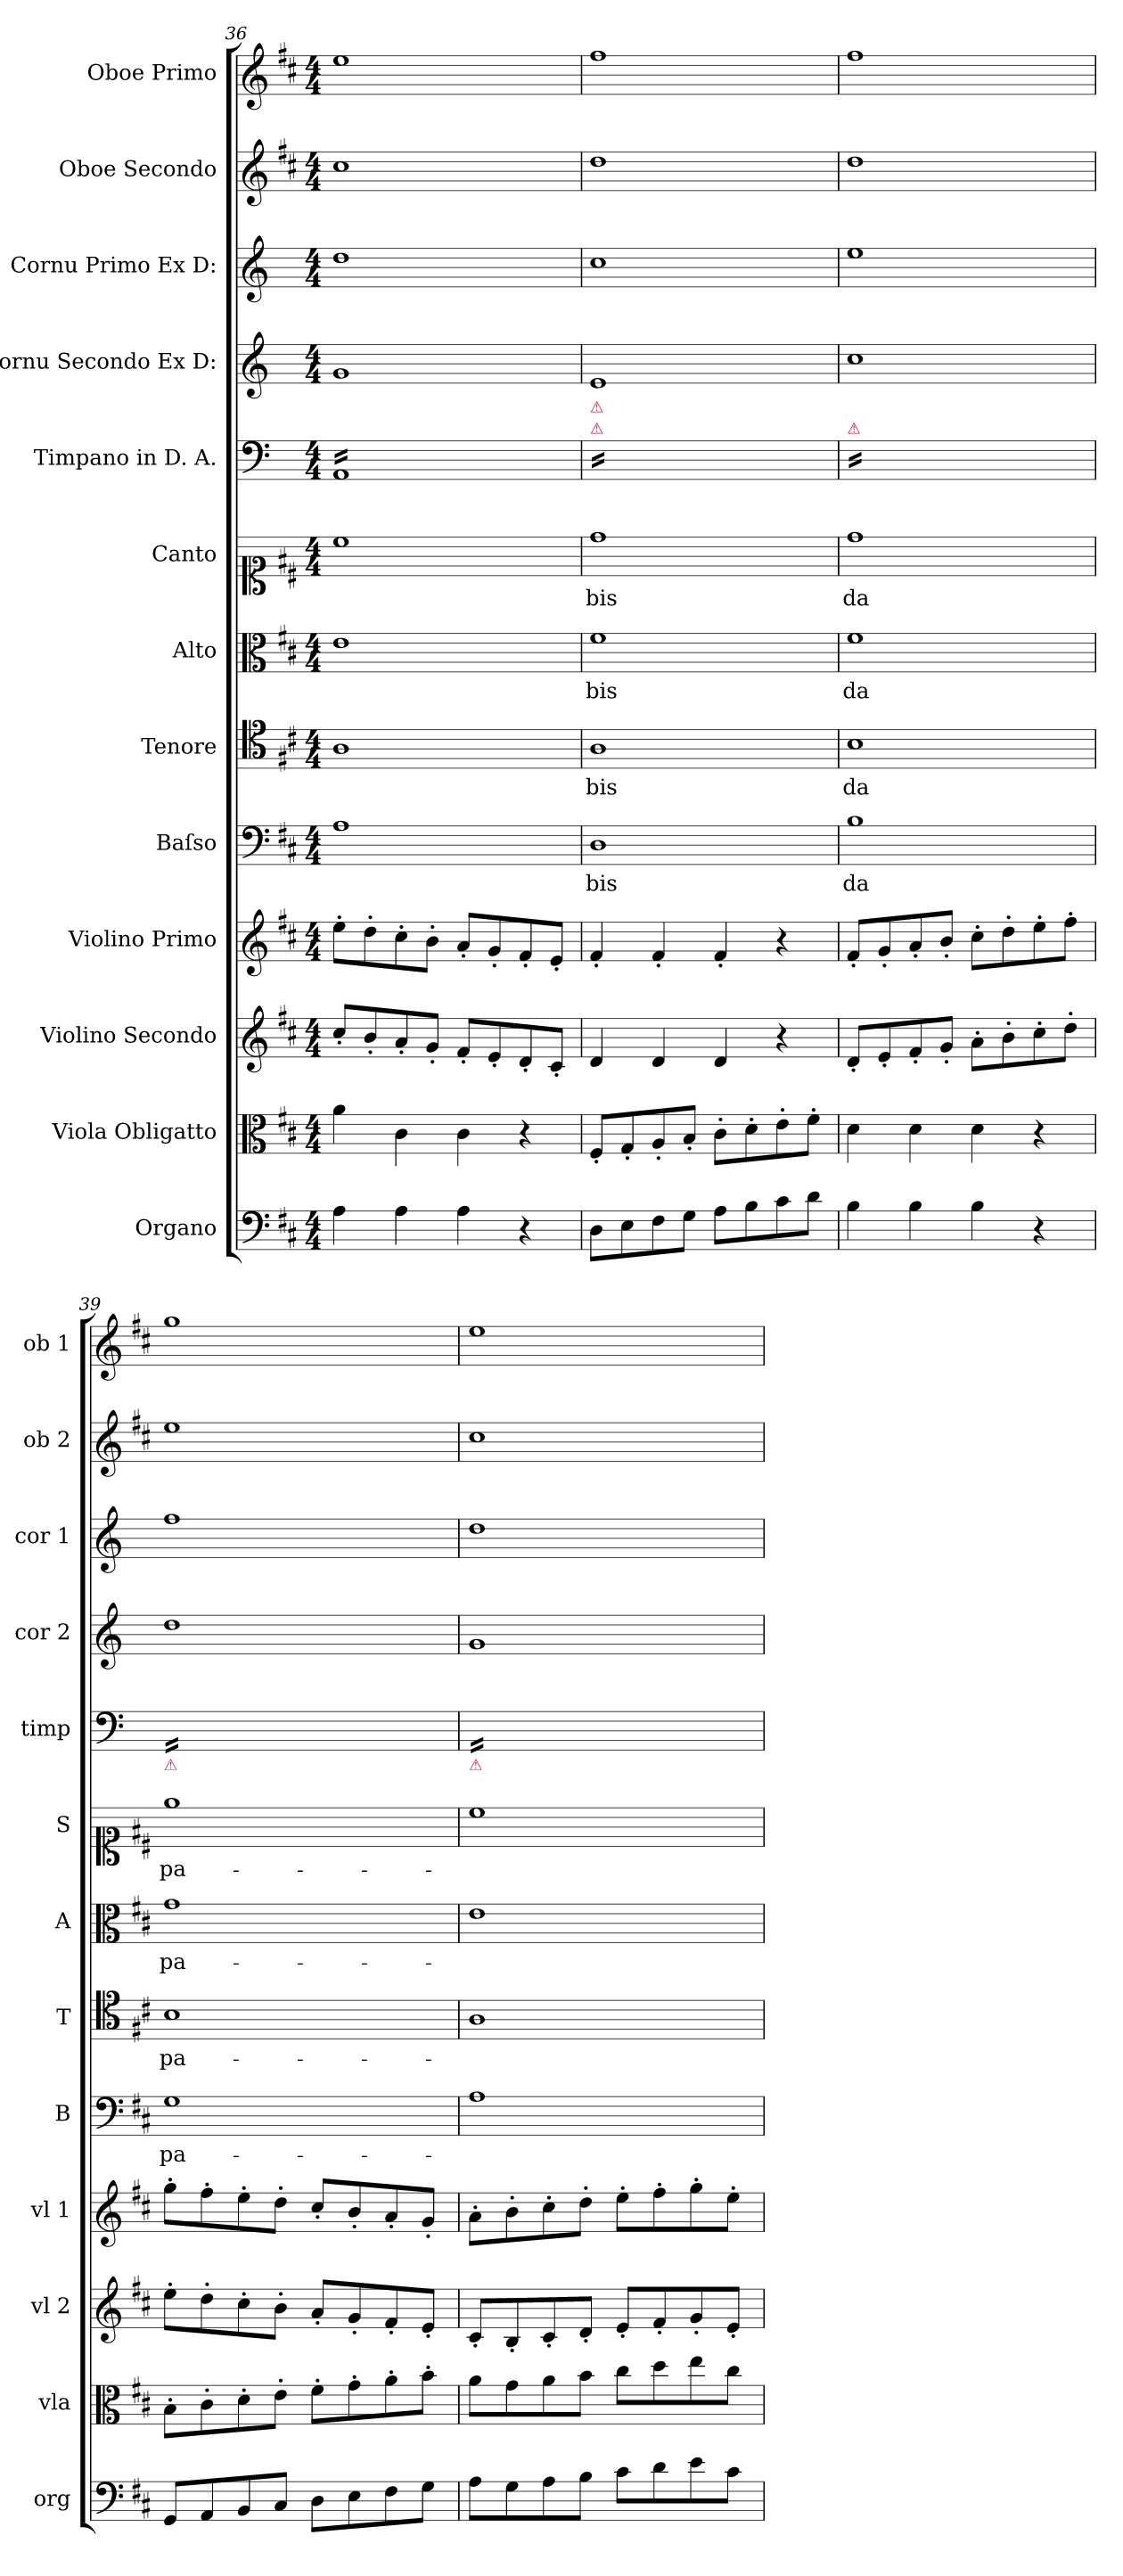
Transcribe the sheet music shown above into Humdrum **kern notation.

**kern	**kern	**kern	**kern	**kern	**text	**kern	**text	**kern	**text	**kern	**text	**kern	**kern	**kern	**kern	**kern
*part13	*part12	*part11	*part10	*part9	*part9	*part8	*part8	*part7	*part7	*part6	*part6	*part5	*part4	*part3	*part2	*part1
*staff13	*staff12	*staff11	*staff10	*staff9	*staff9	*staff8	*staff8	*staff7	*staff7	*staff6	*staff6	*staff5	*staff4	*staff3	*staff2	*staff1
*I"Organo	*I"Viola Obligatto	*I"Violino Secondo	*I"Violino Primo	*I"Baſso	*	*I"Tenore	*	*I"Alto	*	*I"Canto	*	*I"Timpano in D. A.	*I"Cornu Secondo Ex D:	*I"Cornu Primo Ex D:	*I"Oboe Secondo	*I"Oboe Primo
*I'org	*I'vla	*I'vl 2	*I'vl 1	*I'B	*	*I'T	*	*I'A	*	*I'S	*	*I'timp	*I'cor 2	*I'cor 1	*I'ob 2	*I'ob 1
*clefF4	*clefC3	*clefG2	*clefG2	*clefF4	*	*clefC4	*	*clefC3	*	*clefC1	*	*clefF4	*clefG2	*clefG2	*clefG2	*clefG2
*	*	*	*	*	*	*	*	*	*	*	*	*	*ITrd6c10	*ITrd6c10	*	*
*k[f#c#]	*k[f#c#]	*k[f#c#]	*k[f#c#]	*k[f#c#]	*	*k[f#c#]	*	*k[f#c#]	*	*k[f#c#]	*	*k[]	*k[f#c#]	*k[f#c#]	*k[f#c#]	*k[f#c#]
*D:	*D:	*D:	*D:	*D:	*	*D:	*	*D:	*	*D:	*	*	*	*	*D:	*D:
*M4/4	*M4/4	*M4/4	*M4/4	*M4/4	*	*M4/4	*	*M4/4	*	*M4/4	*	*M4/4	*M4/4	*M4/4	*M4/4	*M4/4
=36	=36	=36	=36	=36	=36	=36	=36	=36	=36	=36	=36	=36	=36	=36	=36	=36
!	!	!	!	!	!	!	!	!	!	!	!	!LO:TX:b:color=crimson:t=⚠	!	!	!	!
*	*	*	*	*	*	*	*	*	*	*	*	*tremolo	*	*	*	*
4A\	4a\	8cc#'/L	8ee'\L	1A	.	1A	.	1e	.	1cc#	.	16AALL	1A	1e	1cc#	1ee
.	.	.	.	.	.	.	.	.	.	.	.	16AA	.	.	.	.
.	.	8b'/	8dd'\	.	.	.	.	.	.	.	.	16AA	.	.	.	.
.	.	.	.	.	.	.	.	.	.	.	.	16AA	.	.	.	.
4A\	4c#\	8a'/	8cc#'\	.	.	.	.	.	.	.	.	16AA	.	.	.	.
.	.	.	.	.	.	.	.	.	.	.	.	16AA	.	.	.	.
.	.	8g'/J	8b'\J	.	.	.	.	.	.	.	.	16AA	.	.	.	.
.	.	.	.	.	.	.	.	.	.	.	.	16AA	.	.	.	.
4A\	4c#\	8f#'/L	8a'/L	.	.	.	.	.	.	.	.	16AA	.	.	.	.
.	.	.	.	.	.	.	.	.	.	.	.	16AA	.	.	.	.
.	.	8e'/	8g'/	.	.	.	.	.	.	.	.	16AA	.	.	.	.
.	.	.	.	.	.	.	.	.	.	.	.	16AA	.	.	.	.
4r	4r	8d'/	8f#'/	.	.	.	.	.	.	.	.	16AA	.	.	.	.
.	.	.	.	.	.	.	.	.	.	.	.	16AA	.	.	.	.
.	.	8c#'/J	8e'/J	.	.	.	.	.	.	.	.	16AA	.	.	.	.
.	.	.	.	.	.	.	.	.	.	.	.	16AAJJ	.	.	.	.
=37	=37	=37	=37	=37	=37	=37	=37	=37	=37	=37	=37	=37	=37	=37	=37	=37
!	!	!	!	!	!	!	!	!	!	!	!	!LO:TX:a:color=crimson:t=⚠	!	!	!	!
!	!	!	!	!	!	!	!	!	!	!	!	!LO:TX:a:color=crimson:t=⚠	!	!	!	!
8D\L	8F#'/L	4d/	4f#'/	1D	-bis	1A	-bis	1f#	-bis	1dd	-bis	16DyyLL	1F#	1d	1dd	1ff#
.	.	.	.	.	.	.	.	.	.	.	.	16Dyy	.	.	.	.
8E\	8G'/	.	.	.	.	.	.	.	.	.	.	16Dyy	.	.	.	.
.	.	.	.	.	.	.	.	.	.	.	.	16Dyy	.	.	.	.
8F#\	8A'/	4d/	4f#'/	.	.	.	.	.	.	.	.	16Dyy	.	.	.	.
.	.	.	.	.	.	.	.	.	.	.	.	16Dyy	.	.	.	.
8G\J	8B'/J	.	.	.	.	.	.	.	.	.	.	16Dyy	.	.	.	.
.	.	.	.	.	.	.	.	.	.	.	.	16Dyy	.	.	.	.
8A\L	8c#'\L	4d/	4f#'/	.	.	.	.	.	.	.	.	16Dyy	.	.	.	.
.	.	.	.	.	.	.	.	.	.	.	.	16Dyy	.	.	.	.
8B\	8d'\	.	.	.	.	.	.	.	.	.	.	16Dyy	.	.	.	.
.	.	.	.	.	.	.	.	.	.	.	.	16Dyy	.	.	.	.
8c#\	8e'\	4r	4r	.	.	.	.	.	.	.	.	16Dyy	.	.	.	.
.	.	.	.	.	.	.	.	.	.	.	.	16Dyy	.	.	.	.
8d\J	8f#'\J	.	.	.	.	.	.	.	.	.	.	16Dyy	.	.	.	.
.	.	.	.	.	.	.	.	.	.	.	.	16DyyJJ	.	.	.	.
=38	=38	=38	=38	=38	=38	=38	=38	=38	=38	=38	=38	=38	=38	=38	=38	=38
!	!	!	!	!	!	!	!	!	!	!	!	!LO:TX:a:color=crimson:t=⚠	!	!	!	!
4B\	4d\	8d'/L	8f#'/L	1B	da	1B	da	1f#	da	1dd	da	16DyyLL	1d	1f#	1dd	1ff#
.	.	.	.	.	.	.	.	.	.	.	.	16Dyy	.	.	.	.
.	.	8e'/	8g'/	.	.	.	.	.	.	.	.	16Dyy	.	.	.	.
.	.	.	.	.	.	.	.	.	.	.	.	16Dyy	.	.	.	.
4B\	4d\	8f#'/	8a'/	.	.	.	.	.	.	.	.	16Dyy	.	.	.	.
.	.	.	.	.	.	.	.	.	.	.	.	16Dyy	.	.	.	.
.	.	8g'/J	8b'/J	.	.	.	.	.	.	.	.	16Dyy	.	.	.	.
.	.	.	.	.	.	.	.	.	.	.	.	16Dyy	.	.	.	.
4B\	4d\	8a'\L	8cc#'\L	.	.	.	.	.	.	.	.	16Dyy	.	.	.	.
.	.	.	.	.	.	.	.	.	.	.	.	16Dyy	.	.	.	.
.	.	8b'\	8dd'\	.	.	.	.	.	.	.	.	16Dyy	.	.	.	.
.	.	.	.	.	.	.	.	.	.	.	.	16Dyy	.	.	.	.
4r	4r	8cc#'\	8ee'\	.	.	.	.	.	.	.	.	16Dyy	.	.	.	.
.	.	.	.	.	.	.	.	.	.	.	.	16Dyy	.	.	.	.
.	.	8dd'\J	8ff#'\J	.	.	.	.	.	.	.	.	16Dyy	.	.	.	.
.	.	.	.	.	.	.	.	.	.	.	.	16DyyJJ	.	.	.	.
=39	=39	=39	=39	=39	=39	=39	=39	=39	=39	=39	=39	=39	=39	=39	=39	=39
!	!	!	!	!	!	!	!	!	!	!	!	!LO:TX:b:color=crimson:t=⚠	!	!	!	!
8GG/L	8B'\L	8ee'\L	8gg'\L	1G	pa-	1B	pa-	1g	pa-	1ee	pa-	16AAyyLL	1e	1g	1ee	1gg
.	.	.	.	.	.	.	.	.	.	.	.	16AAyy	.	.	.	.
8AA/	8c#'\	8dd'\	8ff#'\	.	.	.	.	.	.	.	.	16AAyy	.	.	.	.
.	.	.	.	.	.	.	.	.	.	.	.	16AAyy	.	.	.	.
8BB/	8d'\	8cc#'\	8ee'\	.	.	.	.	.	.	.	.	16AAyy	.	.	.	.
.	.	.	.	.	.	.	.	.	.	.	.	16AAyy	.	.	.	.
8C#/J	8e'\J	8b'\J	8dd'\J	.	.	.	.	.	.	.	.	16AAyy	.	.	.	.
.	.	.	.	.	.	.	.	.	.	.	.	16AAyy	.	.	.	.
8D\L	8f#'\L	8a'/L	8cc#'/L	.	.	.	.	.	.	.	.	16AAyy	.	.	.	.
.	.	.	.	.	.	.	.	.	.	.	.	16AAyy	.	.	.	.
8E\	8g'\	8g'/	8b'/	.	.	.	.	.	.	.	.	16AAyy	.	.	.	.
.	.	.	.	.	.	.	.	.	.	.	.	16AAyy	.	.	.	.
8F#\	8a'\	8f#'/	8a'/	.	.	.	.	.	.	.	.	16AAyy	.	.	.	.
.	.	.	.	.	.	.	.	.	.	.	.	16AAyy	.	.	.	.
8G\J	8b'\J	8e'/J	8g'/J	.	.	.	.	.	.	.	.	16AAyy	.	.	.	.
.	.	.	.	.	.	.	.	.	.	.	.	16AAyyJJ	.	.	.	.
=40	=40	=40	=40	=40	=40	=40	=40	=40	=40	=40	=40	=40	=40	=40	=40	=40
!	!	!	!	!	!	!	!	!	!	!	!	!LO:TX:b:color=crimson:t=⚠	!	!	!	!
8A\L	8a\L	8c#'/L	8a'\L	1A	.	1A	.	1e	.	1cc#	.	16AAyyLL	1A	1e	1cc#	1ee
.	.	.	.	.	.	.	.	.	.	.	.	16AAyy	.	.	.	.
8G\	8g\	8B'/	8b'\	.	.	.	.	.	.	.	.	16AAyy	.	.	.	.
.	.	.	.	.	.	.	.	.	.	.	.	16AAyy	.	.	.	.
8A\	8a\	8c#'/	8cc#'\	.	.	.	.	.	.	.	.	16AAyy	.	.	.	.
.	.	.	.	.	.	.	.	.	.	.	.	16AAyy	.	.	.	.
8B\J	8b\J	8d'/J	8dd'\J	.	.	.	.	.	.	.	.	16AAyy	.	.	.	.
.	.	.	.	.	.	.	.	.	.	.	.	16AAyy	.	.	.	.
8c#\L	8cc#\L	8e'/L	8ee'\L	.	.	.	.	.	.	.	.	16AAyy	.	.	.	.
.	.	.	.	.	.	.	.	.	.	.	.	16AAyy	.	.	.	.
8d\	8dd\	8f#'/	8ff#'\	.	.	.	.	.	.	.	.	16AAyy	.	.	.	.
.	.	.	.	.	.	.	.	.	.	.	.	16AAyy	.	.	.	.
8e\	8ee\	8g'/	8gg'\	.	.	.	.	.	.	.	.	16AAyy	.	.	.	.
.	.	.	.	.	.	.	.	.	.	.	.	16AAyy	.	.	.	.
8c#\J	8cc#\J	8e'/J	8ee'\J	.	.	.	.	.	.	.	.	16AAyy	.	.	.	.
.	.	.	.	.	.	.	.	.	.	.	.	16AAyyJJ	.	.	.	.
*	*	*	*	*	*	*	*	*	*	*	*	*Xtremolo	*	*	*	*
=	=	=	=	=	=	=	=	=	=	=	=	=	=	=	=	=
*-	*-	*-	*-	*-	*-	*-	*-	*-	*-	*-	*-	*-	*-	*-	*-	*-
